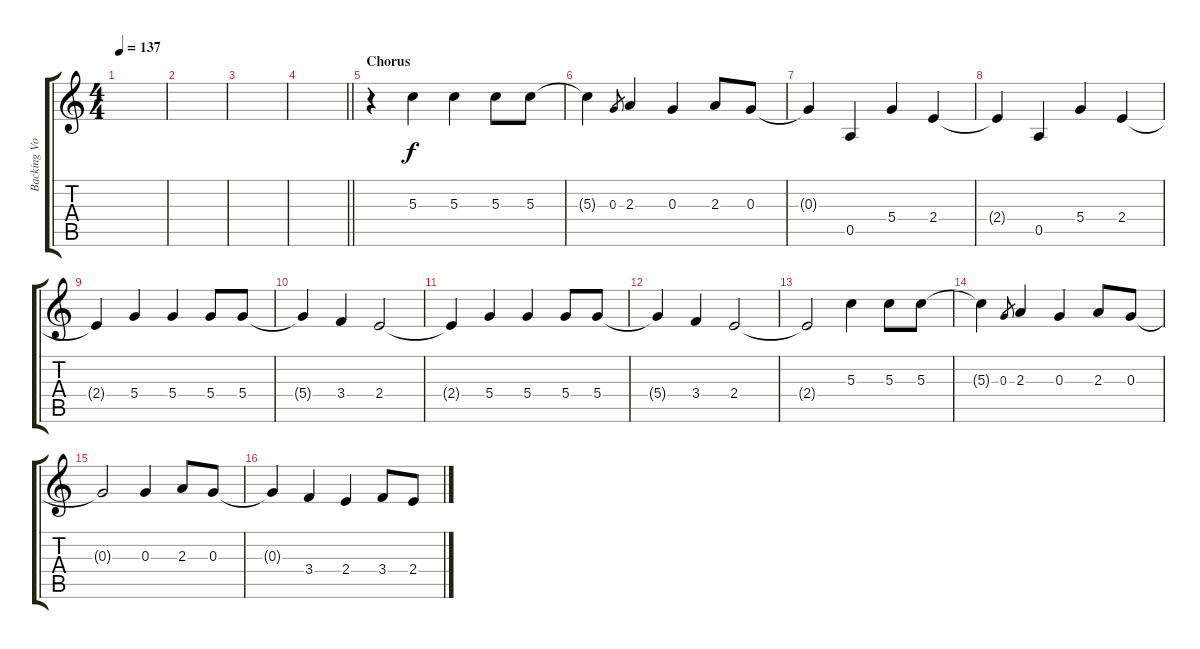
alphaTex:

\track ("Backing Vocal" "Backing Vo") {instrument contrabass}
\staff {score tabs}
\tuning (E4 B3 G3 D3 A2 E2) {hide}
\ts (4 4)
\tempo 137
\clef g2
\ks c
|
|
|
\barLineRight lightlight
|
\section ("" "Chorus")
r.4 5.3.4 5.3.4 5.3.8 5.3.8 |
5.3{t}.4 0.3.8{gr} 2.3.4 0.3.4 2.3.8 0.3.8 |
0.3{t}.4 0.5.4 5.4.4 2.4.4 |
2.4{t}.4 0.5.4 5.4.4 2.4.4 |
2.4{t}.4 5.4.4 5.4.4 5.4.8 5.4.8 |
5.4{t}.4 3.4.4 2.4.2 |
2.4{t}.4 5.4.4 5.4.4 5.4.8 5.4.8 |
5.4{t}.4 3.4.4 2.4.2 |
2.4{t}.2 5.3.4 5.3.8 5.3.8 |
5.3{t}.4 0.3.8{gr} 2.3.4 0.3.4 2.3.8 0.3.8 |
0.3{t}.2 0.3.4 2.3.8 0.3.8 |
0.3{t}.4 3.4.4 2.4.4 3.4.8 2.4.8
